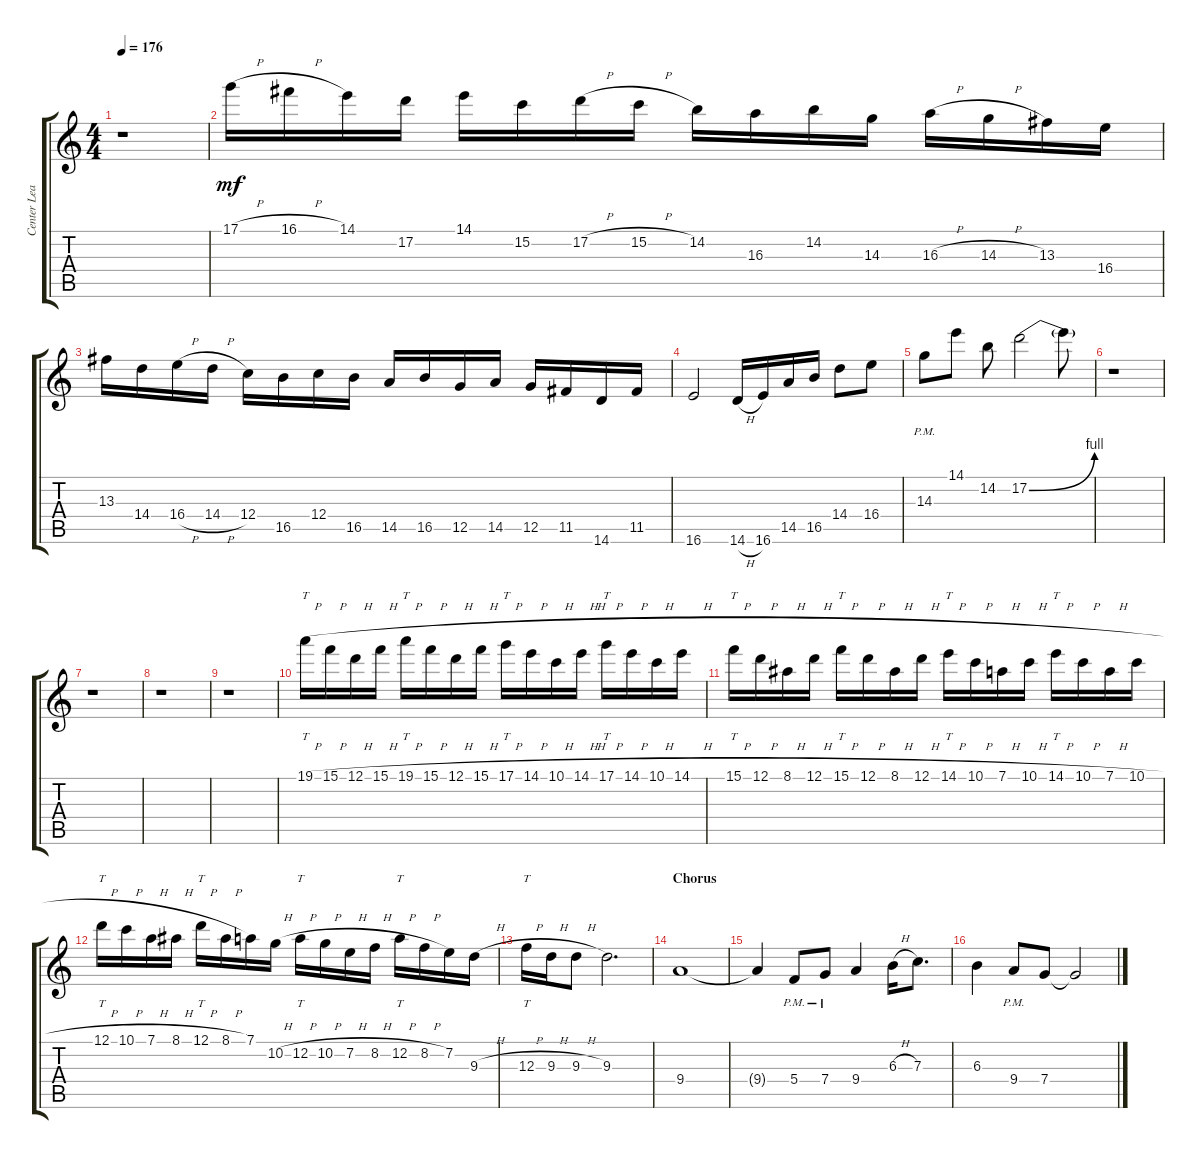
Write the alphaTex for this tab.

\track ("Center Lead 2" "Center Lea") {instrument overdrivenguitar}
\staff {score tabs}
\tuning (D4 A3 F3 C3 G2 C2) {hide}
\ts (4 4)
\tempo 176
\clef g2
\ks aminor
r.1{dy mf} |
17.1{h}.16 16.1{h}.16 14.1.16 17.2.16 14.1.16 15.2.16 17.2{h}.16 15.2{h}.16 14.2.16 16.3.16 14.2.16 14.3.16 16.3{h}.16 14.3{h}.16 13.3.16 16.4.16 |
13.3.16 14.4.16 16.4{h}.16 14.4{h}.16 12.4.16 16.5.16 12.4.16 16.5.16 14.5.16 16.5.16 12.5.16 14.5.16 12.5.16 11.5.16 14.6.16 11.5.16 |
16.6.2 14.6{h}.16 16.6.16 14.5.16 16.5.16 14.4.8 16.4.8 |
14.3{pm}.8 14.1.8 14.2.8 17.2{be (bend 0 0 60 4)}.2 17.2{t}.8 |
r.1 |
r.1 |
r.1 |
r.1 |
19.1{h}.16{tt} 15.1{h}.16 12.1{h}.16 15.1{h}.16 19.1{h}.16{tt} 15.1{h}.16 12.1{h}.16 15.1{h}.16 17.1{h}.16{tt} 14.1{h}.16 10.1{h}.16 14.1{h}.16 17.1{h}.16{tt} 14.1{h}.16 10.1{h}.16 14.1{h}.16 |
15.1{h}.16{tt} 12.1{h}.16 8.1{h}.16 12.1{h}.16 15.1{h}.16{tt} 12.1{h}.16 8.1{h}.16 12.1{h}.16 14.1{h}.16{tt} 10.1{h}.16 7.1{h}.16 10.1{h}.16 14.1{h}.16{tt} 10.1{h}.16 7.1{h}.16 10.1{h}.16 |
12.1{h}.16{tt} 10.1{h}.16 7.1{h}.16 8.1{h}.16 12.1{h}.16{tt} 8.1{h}.16 7.1.16 10.2{h}.16 12.2{h}.16{tt} 10.2{h}.16 7.2{h}.16 8.2{h}.16 12.2{h}.16{tt} 8.2{h}.16 7.2.16 9.3{h}.16 |
12.3{h}.16{tt} 9.3{h}.16 9.3{h}.8 9.3.2{d} |
\section ("" "Chorus")
9.4.1 |
9.4{t}.4 5.4{pm}.8 7.4{pm}.8 9.4.4 6.3{h}.16 7.3.8{d} |
6.3.4 9.4{pm}.8 7.4.8 7.4{t}.2
